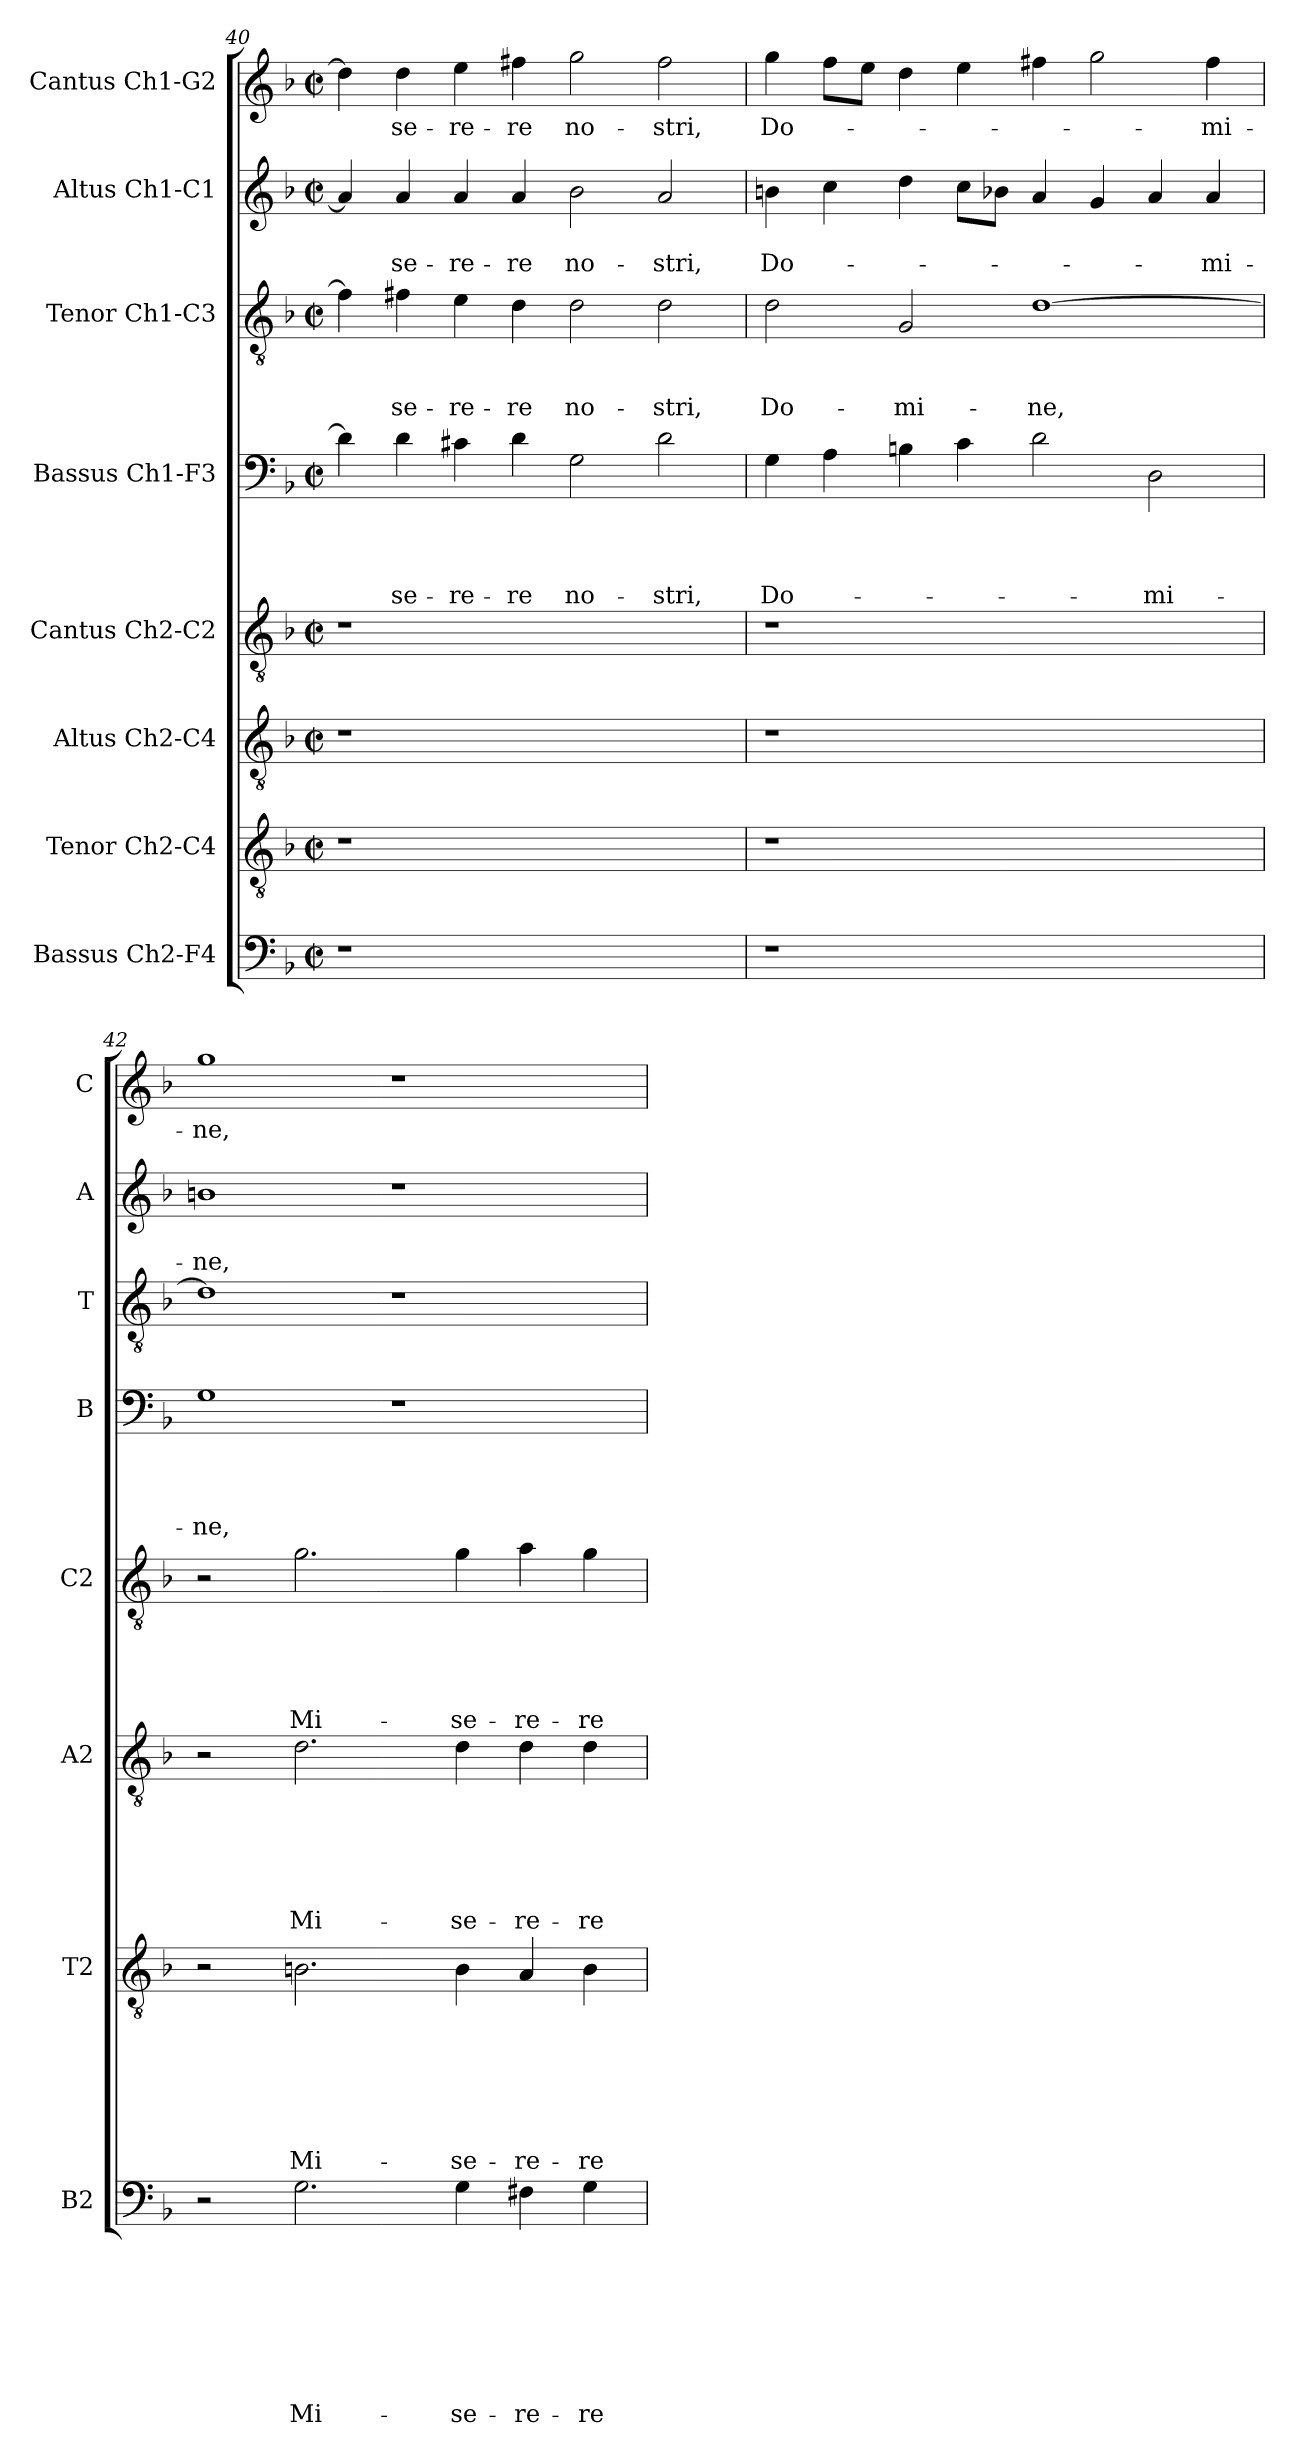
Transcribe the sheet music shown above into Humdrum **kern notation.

**kern	**text	**text	**text	**text	**text	**text	**text	**text	**kern	**text	**text	**text	**text	**text	**text	**text	**kern	**text	**text	**text	**text	**text	**text	**kern	**text	**text	**text	**text	**text	**kern	**text	**text	**text	**text	**kern	**text	**text	**text	**kern	**text	**text	**kern	**text
*part8	*part8	*part8	*part8	*part8	*part8	*part8	*part8	*part8	*part7	*part7	*part7	*part7	*part7	*part7	*part7	*part7	*part6	*part6	*part6	*part6	*part6	*part6	*part6	*part5	*part5	*part5	*part5	*part5	*part5	*part4	*part4	*part4	*part4	*part4	*part3	*part3	*part3	*part3	*part2	*part2	*part2	*part1	*part1
*staff8	*staff8	*staff8	*staff8	*staff8	*staff8	*staff8	*staff8	*staff8	*staff7	*staff7	*staff7	*staff7	*staff7	*staff7	*staff7	*staff7	*staff6	*staff6	*staff6	*staff6	*staff6	*staff6	*staff6	*staff5	*staff5	*staff5	*staff5	*staff5	*staff5	*staff4	*staff4	*staff4	*staff4	*staff4	*staff3	*staff3	*staff3	*staff3	*staff2	*staff2	*staff2	*staff1	*staff1
*I"Bassus Ch2-F4	*	*	*	*	*	*	*	*	*I"Tenor Ch2-C4	*	*	*	*	*	*	*	*I"Altus Ch2-C4	*	*	*	*	*	*	*I"Cantus Ch2-C2	*	*	*	*	*	*I"Bassus Ch1-F3	*	*	*	*	*I"Tenor Ch1-C3	*	*	*	*I"Altus Ch1-C1	*	*	*I"Cantus Ch1-G2	*
*I'B2	*	*	*	*	*	*	*	*	*I'T2	*	*	*	*	*	*	*	*I'A2	*	*	*	*	*	*	*I'C2	*	*	*	*	*	*I'B	*	*	*	*	*I'T	*	*	*	*I'A	*	*	*I'C	*
*clefF4	*	*	*	*	*	*	*	*	*clefGv2	*	*	*	*	*	*	*	*clefGv2	*	*	*	*	*	*	*clefGv2	*	*	*	*	*	*clefF4	*	*	*	*	*clefGv2	*	*	*	*clefG2	*	*	*clefG2	*
*k[b-]	*	*	*	*	*	*	*	*	*k[b-]	*	*	*	*	*	*	*	*k[b-]	*	*	*	*	*	*	*k[b-]	*	*	*	*	*	*k[b-]	*	*	*	*	*k[b-]	*	*	*	*k[b-]	*	*	*k[b-]	*
*F:	*	*	*	*	*	*	*	*	*F:	*	*	*	*	*	*	*	*F:	*	*	*	*	*	*	*F:	*	*	*	*	*	*F:	*	*	*	*	*F:	*	*	*	*F:	*	*	*F:	*
*M2/2	*	*	*	*	*	*	*	*	*M2/2	*	*	*	*	*	*	*	*M2/2	*	*	*	*	*	*	*M2/2	*	*	*	*	*	*M2/2	*	*	*	*	*M2/2	*	*	*	*M2/2	*	*	*M2/2	*
*met(c|)	*	*	*	*	*	*	*	*	*met(c|)	*	*	*	*	*	*	*	*met(c|)	*	*	*	*	*	*	*met(c|)	*	*	*	*	*	*met(c|)	*	*	*	*	*met(c|)	*	*	*	*met(c|)	*	*	*met(c|)	*
=40	=40	=40	=40	=40	=40	=40	=40	=40	=40	=40	=40	=40	=40	=40	=40	=40	=40	=40	=40	=40	=40	=40	=40	=40	=40	=40	=40	=40	=40	=40	=40	=40	=40	=40	=40	=40	=40	=40	=40	=40	=40	=40	=40
1r	.	.	.	.	.	.	.	.	1r	.	.	.	.	.	.	.	1r	.	.	.	.	.	.	1r	.	.	.	.	.	4d\]	.	.	.	.	4f#\]	.	.	.	4a/]	.	.	4dd\]	.
!	!	!	!	!	!	!	!	!	!	!	!	!	!	!	!	!	!	!	!	!	!	!	!	!	!	!	!	!	!	!	!	!	!	!LO:LY:b	!	!	!	!LO:LY:b	!	!	!LO:LY:b	!	!LO:LY:b
.	.	.	.	.	.	.	.	.	.	.	.	.	.	.	.	.	.	.	.	.	.	.	.	.	.	.	.	.	.	4d\	.	.	.	-se-	4f#X\	.	.	-se-	4a/	.	-se-	4dd\	-se-
!	!	!	!	!	!	!	!	!	!	!	!	!	!	!	!	!	!	!	!	!	!	!	!	!	!	!	!	!	!	!	!	!	!	!LO:LY:b	!	!	!	!LO:LY:b	!	!	!LO:LY:b	!	!LO:LY:b
.	.	.	.	.	.	.	.	.	.	.	.	.	.	.	.	.	.	.	.	.	.	.	.	.	.	.	.	.	.	4c#X\	.	.	.	-re-	4e\	.	.	-re-	4a/	.	-re-	4ee\	-re-
!	!	!	!	!	!	!	!	!	!	!	!	!	!	!	!	!	!	!	!	!	!	!	!	!	!	!	!	!	!	!	!	!	!	!LO:LY:b	!	!	!	!LO:LY:b	!	!	!LO:LY:b	!	!LO:LY:b
.	.	.	.	.	.	.	.	.	.	.	.	.	.	.	.	.	.	.	.	.	.	.	.	.	.	.	.	.	.	4d\	.	.	.	-re	4d\	.	.	-re	4a/	.	-re	4ff#X\	-re
!	!	!	!	!	!	!	!	!	!	!	!	!	!	!	!	!	!	!	!	!	!	!	!	!	!	!	!	!	!	!	!	!	!	!LO:LY:b	!	!	!	!LO:LY:b	!	!	!LO:LY:b	!	!LO:LY:b
1ryy	.	.	.	.	.	.	.	.	1ryy	.	.	.	.	.	.	.	1ryy	.	.	.	.	.	.	1ryy	.	.	.	.	.	2G\	.	.	.	no-	2d\	.	.	no-	2b-\	.	no-	2gg\	no-
!	!	!	!	!	!	!	!	!	!	!	!	!	!	!	!	!	!	!	!	!	!	!	!	!	!	!	!	!	!	!	!	!	!	!LO:LY:b	!	!	!	!LO:LY:b	!	!	!LO:LY:b	!	!LO:LY:b
.	.	.	.	.	.	.	.	.	.	.	.	.	.	.	.	.	.	.	.	.	.	.	.	.	.	.	.	.	.	2d\	.	.	.	-stri,	2d\	.	.	-stri,	2a/	.	-stri,	2ff#\	-stri,
=41	=41	=41	=41	=41	=41	=41	=41	=41	=41	=41	=41	=41	=41	=41	=41	=41	=41	=41	=41	=41	=41	=41	=41	=41	=41	=41	=41	=41	=41	=41	=41	=41	=41	=41	=41	=41	=41	=41	=41	=41	=41	=41	=41
!	!	!	!	!	!	!	!	!	!	!	!	!	!	!	!	!	!	!	!	!	!	!	!	!	!	!	!	!	!	!	!	!	!	!LO:LY:b	!	!	!	!LO:LY:b	!	!	!LO:LY:b	!	!LO:LY:b
1r	.	.	.	.	.	.	.	.	1r	.	.	.	.	.	.	.	1r	.	.	.	.	.	.	1r	.	.	.	.	.	4G\	.	.	.	Do-	2d\	.	.	Do-	4bn\	.	Do-	4gg\	Do-
.	.	.	.	.	.	.	.	.	.	.	.	.	.	.	.	.	.	.	.	.	.	.	.	.	.	.	.	.	.	4A\	.	.	.	.	.	.	.	.	4cc\	.	.	8ff\L	.
.	.	.	.	.	.	.	.	.	.	.	.	.	.	.	.	.	.	.	.	.	.	.	.	.	.	.	.	.	.	.	.	.	.	.	.	.	.	.	.	.	.	8ee\J	.
!	!	!	!	!	!	!	!	!	!	!	!	!	!	!	!	!	!	!	!	!	!	!	!	!	!	!	!	!	!	!	!	!	!	!	!	!	!	!LO:LY:b	!	!	!	!	!
.	.	.	.	.	.	.	.	.	.	.	.	.	.	.	.	.	.	.	.	.	.	.	.	.	.	.	.	.	.	4Bn\	.	.	.	.	2G/	.	.	-mi-	4dd\	.	.	4dd\	.
.	.	.	.	.	.	.	.	.	.	.	.	.	.	.	.	.	.	.	.	.	.	.	.	.	.	.	.	.	.	4c\	.	.	.	.	.	.	.	.	8cc\L	.	.	4ee\	.
.	.	.	.	.	.	.	.	.	.	.	.	.	.	.	.	.	.	.	.	.	.	.	.	.	.	.	.	.	.	.	.	.	.	.	.	.	.	.	8b-X\J	.	.	.	.
!	!	!	!	!	!	!	!	!	!	!	!	!	!	!	!	!	!	!	!	!	!	!	!	!	!	!	!	!	!	!	!	!	!	!	!	!	!	!LO:LY:b	!	!	!	!	!
1ryy	.	.	.	.	.	.	.	.	1ryy	.	.	.	.	.	.	.	1ryy	.	.	.	.	.	.	1ryy	.	.	.	.	.	2d\	.	.	.	.	[1d	.	.	-ne,	4a/	.	.	4ff#X\	.
.	.	.	.	.	.	.	.	.	.	.	.	.	.	.	.	.	.	.	.	.	.	.	.	.	.	.	.	.	.	.	.	.	.	.	.	.	.	.	4g/	.	.	2gg\	.
!	!	!	!	!	!	!	!	!	!	!	!	!	!	!	!	!	!	!	!	!	!	!	!	!	!	!	!	!	!	!	!	!	!	!LO:LY:b	!	!	!	!	!	!	!	!	!
.	.	.	.	.	.	.	.	.	.	.	.	.	.	.	.	.	.	.	.	.	.	.	.	.	.	.	.	.	.	2D\	.	.	.	-mi-	.	.	.	.	4a/	.	.	.	.
!	!	!	!	!	!	!	!	!	!	!	!	!	!	!	!	!	!	!	!	!	!	!	!	!	!	!	!	!	!	!	!	!	!	!	!	!	!	!	!	!	!LO:LY:b	!	!LO:LY:b
.	.	.	.	.	.	.	.	.	.	.	.	.	.	.	.	.	.	.	.	.	.	.	.	.	.	.	.	.	.	.	.	.	.	.	.	.	.	.	4a/	.	-mi-	4ff#\	-mi-
!!LO:LB:g=z
=42	=42	=42	=42	=42	=42	=42	=42	=42	=42	=42	=42	=42	=42	=42	=42	=42	=42	=42	=42	=42	=42	=42	=42	=42	=42	=42	=42	=42	=42	=42	=42	=42	=42	=42	=42	=42	=42	=42	=42	=42	=42	=42	=42
!	!	!	!	!	!	!	!	!	!	!	!	!	!	!	!	!	!	!	!	!	!	!	!	!	!	!	!	!	!	!	!	!	!	!LO:LY:b	!	!	!	!	!	!	!LO:LY:b	!	!LO:LY:b
2r	.	.	.	.	.	.	.	.	2r	.	.	.	.	.	.	.	2r	.	.	.	.	.	.	2r	.	.	.	.	.	1G	.	.	.	-ne,	1d]	.	.	.	1bn	.	-ne,	1gg	-ne,
!	!	!	!	!	!	!	!	!LO:LY:b	!	!	!	!	!	!	!	!LO:LY:b	!	!	!	!	!	!	!LO:LY:b	!	!	!	!	!	!LO:LY:b	!	!	!	!	!	!	!	!	!	!	!	!	!	!
2.G\	.	.	.	.	.	.	.	Mi-	2.Bn\	.	.	.	.	.	.	Mi-	2.d\	.	.	.	.	.	Mi-	2.g\	.	.	.	.	Mi-	.	.	.	.	.	.	.	.	.	.	.	.	.	.
.	.	.	.	.	.	.	.	.	.	.	.	.	.	.	.	.	.	.	.	.	.	.	.	.	.	.	.	.	.	1r	.	.	.	.	1r	.	.	.	1r	.	.	1r	.
!	!	!	!	!	!	!	!	!LO:LY:b	!	!	!	!	!	!	!	!LO:LY:b	!	!	!	!	!	!	!LO:LY:b	!	!	!	!	!	!LO:LY:b	!	!	!	!	!	!	!	!	!	!	!	!	!	!
4G\	.	.	.	.	.	.	.	-se-	4B\	.	.	.	.	.	.	-se-	4d\	.	.	.	.	.	-se-	4g\	.	.	.	.	-se-	.	.	.	.	.	.	.	.	.	.	.	.	.	.
!	!	!	!	!	!	!	!	!LO:LY:b	!	!	!	!	!	!	!	!LO:LY:b	!	!	!	!	!	!	!LO:LY:b	!	!	!	!	!	!LO:LY:b	!	!	!	!	!	!	!	!	!	!	!	!	!	!
4F#X\	.	.	.	.	.	.	.	-re-	4A/	.	.	.	.	.	.	-re-	4d\	.	.	.	.	.	-re-	4a\	.	.	.	.	-re-	.	.	.	.	.	.	.	.	.	.	.	.	.	.
!	!	!	!	!	!	!	!	!LO:LY:b	!	!	!	!	!	!	!	!LO:LY:b	!	!	!	!	!	!	!LO:LY:b	!	!	!	!	!	!LO:LY:b	!	!	!	!	!	!	!	!	!	!	!	!	!	!
4G\	.	.	.	.	.	.	.	-re	4B\	.	.	.	.	.	.	-re	4d\	.	.	.	.	.	-re	4g\	.	.	.	.	-re	.	.	.	.	.	.	.	.	.	.	.	.	.	.
=	=	=	=	=	=	=	=	=	=	=	=	=	=	=	=	=	=	=	=	=	=	=	=	=	=	=	=	=	=	=	=	=	=	=	=	=	=	=	=	=	=	=	=
*-	*-	*-	*-	*-	*-	*-	*-	*-	*-	*-	*-	*-	*-	*-	*-	*-	*-	*-	*-	*-	*-	*-	*-	*-	*-	*-	*-	*-	*-	*-	*-	*-	*-	*-	*-	*-	*-	*-	*-	*-	*-	*-	*-
